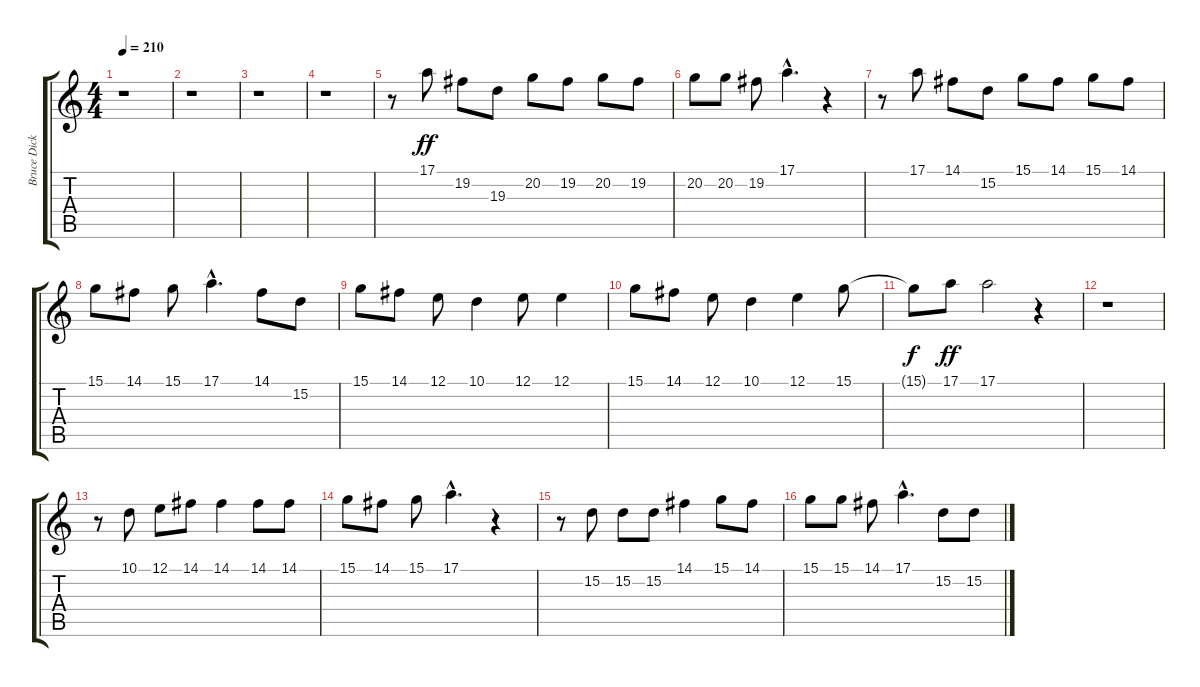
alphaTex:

\track ("Bruce Dickinson" "Bruce Dick") {instrument choiraahs}
\staff {score tabs}
\tuning (E4 B3 G3 D3 A2 E2) {hide}
\ts (4 4)
\tempo 210
\clef g2
\ks c
r.1{dy f} |
r.1 |
r.1 |
r.1 |
r.8 17.1.8{dy ff} 19.2.8 19.3.8 20.2.8 19.2.8 20.2.8 19.2.8 |
20.2.8 20.2.8 19.2.8 17.1{hac}.4{d} r.4 |
r.8 17.1.8 14.1.8 15.2.8 15.1.8 14.1.8 15.1.8 14.1.8 |
15.1.8 14.1.8 15.1.8 17.1{hac}.4{d} 14.1.8 15.2.8 |
15.1.8 14.1.8 12.1.8 10.1.4 12.1.8 12.1.4 |
15.1.8 14.1.8 12.1.8 10.1.4 12.1.4 15.1.8 |
15.1{t}.8{dy f} 17.1.8{dy ff} 17.1.2 r.4 |
r.1 |
r.8 10.1.8 12.1.8 14.1.8 14.1.4 14.1.8 14.1.8 |
15.1.8 14.1.8 15.1.8 17.1{hac}.4{d} r.4 |
r.8 15.2.8 15.2.8 15.2.8 14.1.4 15.1.8 14.1.8 |
15.1.8 15.1.8 14.1.8 17.1{hac}.4{d} 15.2.8 15.2.8
